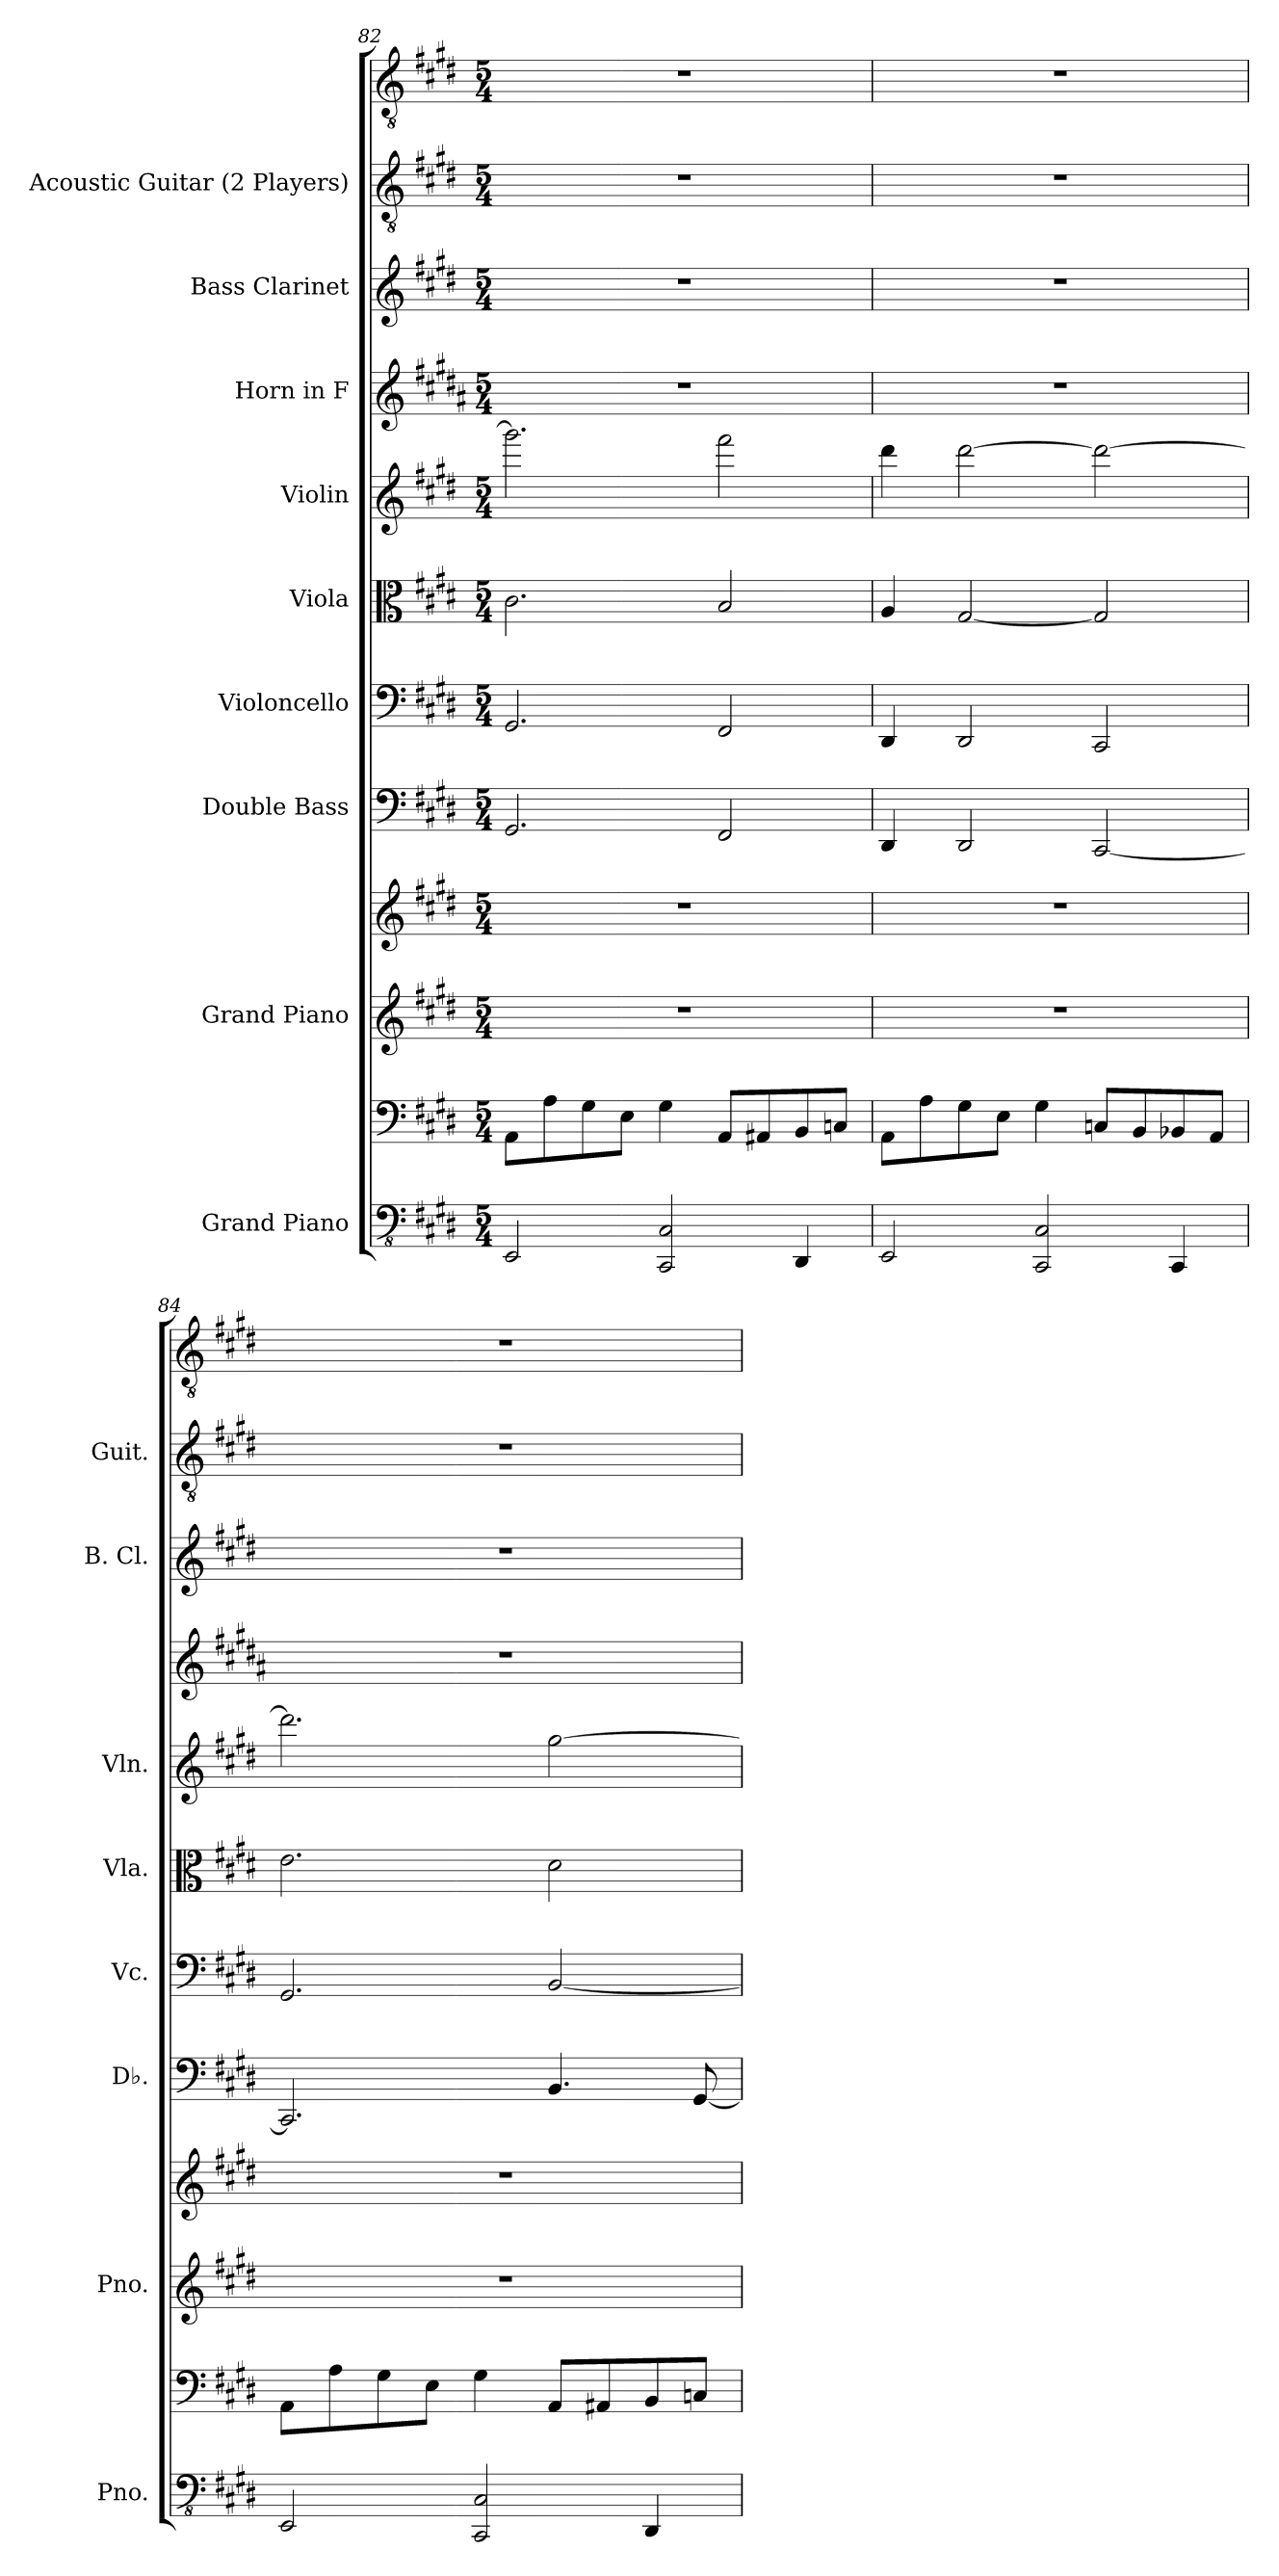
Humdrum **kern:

**kern	**kern	**kern	**kern	**kern	**kern	**kern	**kern	**kern	**kern	**kern	**kern
*part9	*part9	*part8	*part8	*part7	*part6	*part5	*part4	*part3	*part2	*part1	*part1
*staff12	*staff11	*staff10	*staff9	*staff8	*staff7	*staff6	*staff5	*staff4	*staff3	*staff2	*staff1
*I"Grand Piano	*	*I"Grand Piano	*	*I"Double Bass	*I"Violoncello	*I"Viola	*I"Violin	*I"Horn in F	*I"Bass Clarinet	*I"Acoustic Guitar (2 Players)	*
*I'Pno.	*	*I'Pno.	*	*I'Db.	*I'Vc.	*I'Vla.	*I'Vln.	*	*I'B. Cl.	*I'Guit.	*
*clefFv4	*clefF4	*clefG2	*clefG2	*clefF4	*clefF4	*clefC3	*clefG2	*clefG2	*clefG2	*clefGv2	*clefGv2
*	*	*	*	*ITrd7c12	*	*	*	*ITrd4c7	*ITrd8c14	*	*
*k[f#c#g#d#]	*k[f#c#g#d#]	*k[f#c#g#d#]	*k[f#c#g#d#]	*k[f#c#g#d#]	*k[f#c#g#d#]	*k[f#c#g#d#]	*k[f#c#g#d#]	*k[f#c#g#d#]	*k[f#c#g#d#]	*k[f#c#g#d#]	*k[f#c#g#d#]
*M5/4	*M5/4	*M5/4	*M5/4	*M5/4	*M5/4	*M5/4	*M5/4	*M5/4	*M5/4	*M5/4	*M5/4
=82	=82	=82	=82	=82	=82	=82	=82	=82	=82	=82	=82
2EEE/	8AA\L	4%5r	4%5r	2.GGG#/	2.GG#/	2.c#\	2.ggg#\]	4%5r	4%5r	4%5r	4%5r
.	8A\	.	.	.	.	.	.	.	.	.	.
.	8G#\	.	.	.	.	.	.	.	.	.	.
.	8E\J	.	.	.	.	.	.	.	.	.	.
2CCC#/ 2CC#/	4G#\	.	.	.	.	.	.	.	.	.	.
.	8AA/L	.	.	2FFF#/	2FF#/	2B/	2fff#\	.	.	.	.
.	8AA#X/	.	.	.	.	.	.	.	.	.	.
4DDD#/	8BB/	.	.	.	.	.	.	.	.	.	.
.	8Cn/J	.	.	.	.	.	.	.	.	.	.
!!LO:PB:g=z
=83	=83	=83	=83	=83	=83	=83	=83	=83	=83	=83	=83
2EEE/	8AA\L	4%5r	4%5r	4DDD#/	4DD#/	4A/	4ddd#\	4%5r	4%5r	4%5r	4%5r
.	8A\	.	.	.	.	.	.	.	.	.	.
.	8G#\	.	.	2DDD#/	2DD#/	[2G#/	[2ddd#\	.	.	.	.
.	8E\J	.	.	.	.	.	.	.	.	.	.
2CCC#/ 2CC#/	4G#\	.	.	.	.	.	.	.	.	.	.
.	8Cn/L	.	.	[2CCC#/	2CC#/	2G#/]	2ddd#\_	.	.	.	.
.	8BB/	.	.	.	.	.	.	.	.	.	.
4CCC#/	8BB-X/	.	.	.	.	.	.	.	.	.	.
.	8AA/J	.	.	.	.	.	.	.	.	.	.
=84	=84	=84	=84	=84	=84	=84	=84	=84	=84	=84	=84
2EEE/	8AA\L	4%5r	4%5r	2.CCC#/]	2.GG#/	2.e\	2.ddd#\]	4%5r	4%5r	4%5r	4%5r
.	8A\	.	.	.	.	.	.	.	.	.	.
.	8G#\	.	.	.	.	.	.	.	.	.	.
.	8E\J	.	.	.	.	.	.	.	.	.	.
2CCC#/ 2CC#/	4G#\	.	.	.	.	.	.	.	.	.	.
.	8AA/L	.	.	4.BBB/	[2BB/	2d#\	[2gg#\	.	.	.	.
.	8AA#X/	.	.	.	.	.	.	.	.	.	.
4DDD#/	8BB/	.	.	.	.	.	.	.	.	.	.
.	8Cn/J	.	.	[8GGG#/	.	.	.	.	.	.	.
=	=	=	=	=	=	=	=	=	=	=	=
*-	*-	*-	*-	*-	*-	*-	*-	*-	*-	*-	*-
